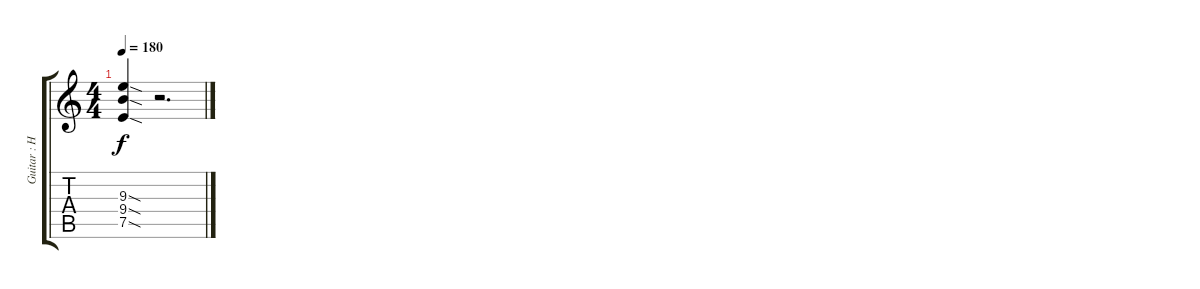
\track ("Guitar : Hirasawa Yui - San" "Guitar : H") {instrument overdrivenguitar}
\staff {score tabs}
\tuning (E4 B3 G3 D3 A2 E2) {hide}
\ts (4 4)
\tempo 180
\clef g2
\ks c
(9.3{sod t} 9.4{sod t} 7.5{sod t}).4{dy f} r.2{d}
